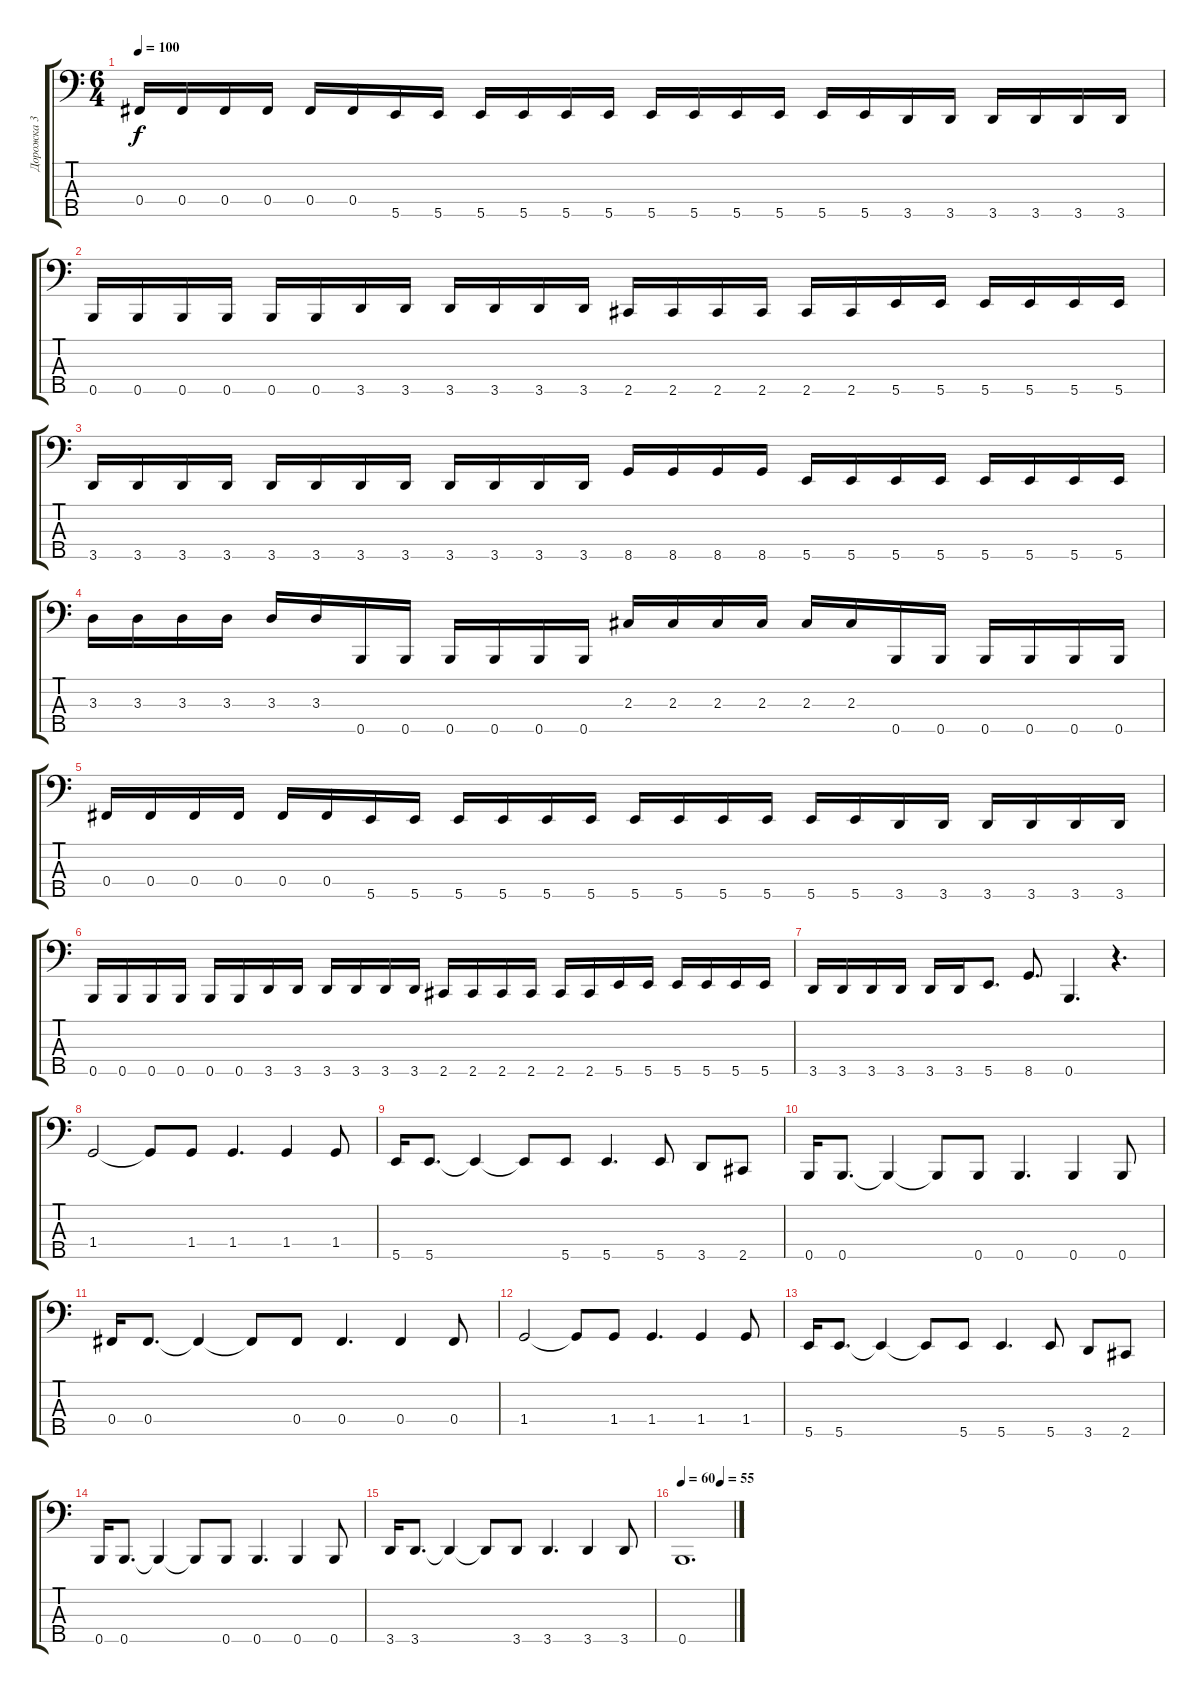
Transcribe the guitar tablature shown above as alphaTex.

\track ("Дорожка 3" "Дорожка 3") {instrument electricbassfinger}
\staff {score tabs}
\tuning (Ab2 E2 B1 Gb1 B0) {hide}
\ts (6 4)
\tempo 100
\clef f4
\ks c
0.4.16{dy f} 0.4.16 0.4.16 0.4.16 0.4.16 0.4.16 5.5.16 5.5.16 5.5.16 5.5.16 5.5.16 5.5.16 5.5.16 5.5.16 5.5.16 5.5.16 5.5.16 5.5.16 3.5.16 3.5.16 3.5.16 3.5.16 3.5.16 3.5.16 |
0.5.16 0.5.16 0.5.16 0.5.16 0.5.16 0.5.16 3.5.16 3.5.16 3.5.16 3.5.16 3.5.16 3.5.16 2.5.16 2.5.16 2.5.16 2.5.16 2.5.16 2.5.16 5.5.16 5.5.16 5.5.16 5.5.16 5.5.16 5.5.16 |
3.5.16 3.5.16 3.5.16 3.5.16 3.5.16 3.5.16 3.5.16 3.5.16 3.5.16 3.5.16 3.5.16 3.5.16 8.5.16 8.5.16 8.5.16 8.5.16 5.5.16 5.5.16 5.5.16 5.5.16 5.5.16 5.5.16 5.5.16 5.5.16 |
3.3.16 3.3.16 3.3.16 3.3.16 3.3.16 3.3.16 0.5.16 0.5.16 0.5.16 0.5.16 0.5.16 0.5.16 2.3.16 2.3.16 2.3.16 2.3.16 2.3.16 2.3.16 0.5.16 0.5.16 0.5.16 0.5.16 0.5.16 0.5.16 |
0.4.16 0.4.16 0.4.16 0.4.16 0.4.16 0.4.16 5.5.16 5.5.16 5.5.16 5.5.16 5.5.16 5.5.16 5.5.16 5.5.16 5.5.16 5.5.16 5.5.16 5.5.16 3.5.16 3.5.16 3.5.16 3.5.16 3.5.16 3.5.16 |
0.5.16 0.5.16 0.5.16 0.5.16 0.5.16 0.5.16 3.5.16 3.5.16 3.5.16 3.5.16 3.5.16 3.5.16 2.5.16 2.5.16 2.5.16 2.5.16 2.5.16 2.5.16 5.5.16 5.5.16 5.5.16 5.5.16 5.5.16 5.5.16 |
3.5.16 3.5.16 3.5.16 3.5.16 3.5.16 3.5.16 5.5.8{d} 8.5.8{d} 0.5.4{d} r.4{d} |
1.4.2 1.4{t}.8 1.4.8 1.4.4{d} 1.4.4 1.4.8 |
5.5.16 5.5.8{d} 5.5{t}.4 5.5{t}.8 5.5.8 5.5.4{d} 5.5.8 3.5.8 2.5.8 |
0.5.16 0.5.8{d} 0.5{t}.4 0.5{t}.8 0.5.8 0.5.4{d} 0.5.4 0.5.8 |
0.4.16 0.4.8{d} 0.4{t}.4 0.4{t}.8 0.4.8 0.4.4{d} 0.4.4 0.4.8 |
1.4.2 1.4{t}.8 1.4.8 1.4.4{d} 1.4.4 1.4.8 |
5.5.16 5.5.8{d} 5.5{t}.4 5.5{t}.8 5.5.8 5.5.4{d} 5.5.8 3.5.8 2.5.8 |
0.5.16 0.5.8{d} 0.5{t}.4 0.5{t}.8 0.5.8 0.5.4{d} 0.5.4 0.5.8 |
3.5.16 3.5.8{d} 3.5{t}.4 3.5{t}.8 3.5.8 3.5.4{d} 3.5.4 3.5.8 |
\tempo 60
\tempo (55 0.75)
0.5.1{d}
